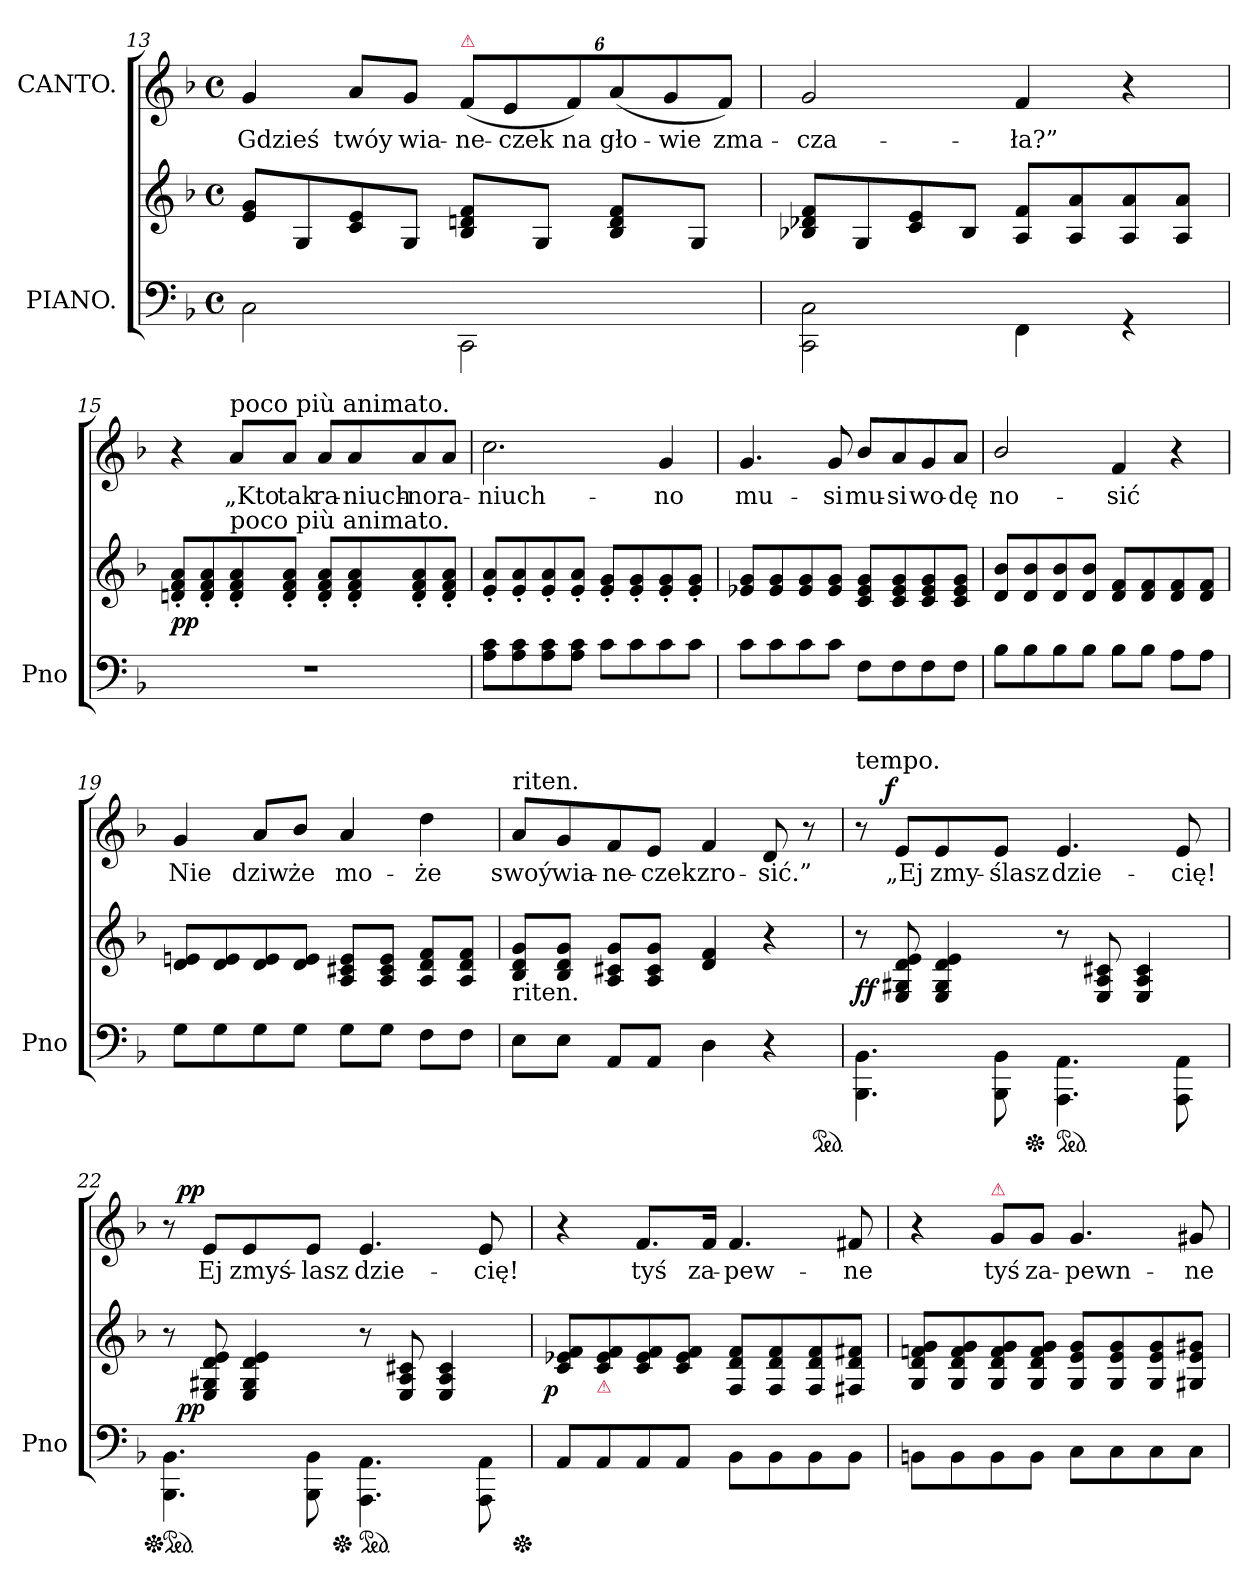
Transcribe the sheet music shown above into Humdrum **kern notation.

**kern	**kern	**dynam	**kern	**text	**dynam
*part2	*part2	*part2	*part1	*part1	*part1
*staff3	*staff2	*staff2/3	*staff1	*staff1	*staff1
*I"PIANO.	*	*	*I"CANTO.	*	*
*I'Pno	*	*	*	*	*
*clefF4	*clefG2	*	*clefG2	*	*
*k[b-]	*k[b-]	*	*k[b-]	*	*
*F:	*F:	*	*F:	*	*
*M2/2	*M2/2	*	*M2/2	*	*
*met(c)	*met(c)	*	*met(c)	*	*
=13	=13	=13	=13	=13	=13
2C\	8e 8gL	.	4g	Gdzieś	.
.	8G/	.	.	.	.
.	8c 8e	.	8a/L	twóy	.
.	8G/J	.	8g/J	wia-	.
!	!	!	!LO:TX:a:B:color=crimson:t=⚠	!	!
2CC\	8B- 8dn 8fL	.	(>12f/L	-ne-	.
.	.	.	12e/	-czek	.
.	8G/J	.	.	.	.
.	.	.	12f/)	na	.
.	8B- 8d 8fL	.	(>12a/	gło-	.
.	.	.	12g/	wie	.
.	8G/J	.	.	.	.
.	.	.	12f/J)	zma-	.
=14	=14	=14	=14	=14	=14
2CC\ 2C\	8B-X 8d-X 8fL	.	2g	-cza-	.
.	8G/	.	.	.	.
.	8c 8e	.	.	.	.
.	8B-J	.	.	.	.
4FF\	8A/ 8f/L	.	4f	-ła?”	.
.	8A/ 8a/	.	.	.	.
4rGG	8A/ 8a/	.	4r	.	.
.	8A/ 8a/J	.	.	.	.
=15	=15	=15	=15	=15	=15
1rF	8dn'/ 8f'/ 8a'/L	pp	4r	.	.
.	8d' 8f' 8a'	.	.	.	.
!	!	!	!LO:TX:a:t=poco più animato.	!	!
!	!LO:TX:a:t=poco più animato.	!	!	!	!
.	8d' 8f' 8a'	.	8a/L	„Kto	.
.	8d' 8f' 8a'J	.	8a/J	tak	.
.	8d'/ 8f'/ 8a'/L	.	8a/L	ra-	.
.	8d' 8f' 8a'	.	8a/	-niuch-	.
.	8d' 8f' 8a'	.	8a/	-no	.
.	8d' 8f' 8a'J	.	8a/J	ra-	.
=16	=16	=16	=16	=16	=16
8A 8cL	8e' 8a'L	.	2.cc\	-niuch-	.
8A 8c	8e' 8a'	.	.	.	.
8A 8c	8e' 8a'	.	.	.	.
8A 8cJ	8e' 8a'J	.	.	.	.
8cL	8e' 8g'L	.	.	.	.
8c	8e' 8g'	.	.	.	.
8c	8e' 8g'	.	4g/	-no	.
8cJ	8e' 8g'J	.	.	.	.
=17	=17	=17	=17	=17	=17
8cL	8e-X 8gL	.	4.g	mu-	.
8c	8e- 8g	.	.	.	.
8c	8e- 8g	.	.	.	.
8cJ	8e- 8gJ	.	8g	si	.
8FL	8c 8e- 8gL	.	8b-/L	mu-	.
8F	8c 8e- 8g	.	8a/	si	.
8F	8c 8e- 8g	.	8g/	wo-	.
8FJ	8c 8e- 8gJ	.	8a/J	dę	.
=18	=18	=18	=18	=18	=18
8B-L	8d 8b-L	.	2b-/	no-	.
8B-	8d 8b-	.	.	.	.
8B-	8d 8b-	.	.	.	.
8B-J	8d 8b-J	.	.	.	.
8B-L	8d 8fL	.	4f/	sić	.
8B-J	8d 8f	.	.	.	.
8AL	8d 8f	.	4r	.	.
8AJ	8d 8fJ	.	.	.	.
=19	=19	=19	=19	=19	=19
8GL	8d 8enL	.	4g	Nie	.
8G	8d 8e	.	.	.	.
8G	8d 8e	.	8a/L	dziw	.
8GJ	8d 8eJ	.	8b-/J	że	.
8GL	8A 8c#X 8eL	.	4a	mo-	.
8GJ	8A 8c# 8eJ	.	.	.	.
8FL	8A 8d 8fL	.	4dd	że	.
8FJ	8A 8d 8fJ	.	.	.	.
=20	=20	=20	=20	=20	=20
!	!	!	!LO:TX:a:t=riten.	!	!
!	!LO:TX:b:t=riten.	!	!	!	!
8E\L	8B-/ 8d/ 8g/L	.	8a/L	swoý	.
8EJ	8B- 8d 8gJ	.	8g/	wia-	.
8AA/L	8A/ 8c#X/ 8g/L	.	8f/	-ne-	.
8AAJ	8A 8c# 8gJ	.	8e/J	-czek	.
4D\	4d/ 4f/	.	4f	zro-	.
4r	4r	.	8d	-sić.”	.
.	.	.	8r	.	.
*ped	*	*	*	*	*
=21	=21	=21	=21	=21	=21
!	!	!	!LO:TX:a:t=tempo.	!	!
!	!LO:TX:a:t=tempo.	!	!	!	!
*	*^	*	*	*	*
4.BBB-\ 4.BB-\	8r	4..ryy	ff	8r	.	.
!	!	!	!	!	!	!LO:DY:a:rj
.	8E/ 8G#X/ 8d/ 8e/	.	.	8e/L	„Ej	f
.	4E/ 4G#/ 4d/ 4e/	.	.	8e/	zmy-	.
8BBB-\ 8BB-\	.	.	.	8e/J	-ślasz	.
*Xped	*	*	*	*	*	*
.	.	2ryy	.	.	.	.
*ped	*	*	*	*	*	*
4.AAA\ 4.AA\	8r	.	.	4.e	dzie-	.
.	8E/ 8A/ 8c#X/	.	.	.	.	.
.	4E/ 4A/ 4c#/	.	.	.	.	.
8AAA\ 8AA\	.	.	.	8e	-cię!	.
.	.	16ryy	.	.	.	.
=22	=22	=22	=22	=22	=22	=22
*Xped	*	*	*	*	*	*
*ped	*	*	*	*	*	*
4.BBB-\ 4.BB-\	8r	4..ryy	.	8r	.	.
!	!	!	!LO:DY:rj	!	!	!LO:DY:a:rj
.	8E/ 8G#X/ 8d/ 8e/	.	pp	8e/L	Ej	pp
.	4E/ 4G#/ 4d/ 4e/	.	.	8e/	zmyś-	.
8BBB-\ 8BB-\	.	.	.	8e/J	-lasz	.
*Xped	*	*	*	*	*	*
.	.	2ryy	.	.	.	.
*ped	*	*	*	*	*	*
4.AAA\ 4.AA\	8r	.	.	4.e	dzie-	.
.	8E/ 8A/ 8c#X/	.	.	.	.	.
.	4E/ 4A/ 4c#/	.	.	.	.	.
8AAA\ 8AA\	.	.	.	8e	-cię!	.
.	.	16ryy	.	.	.	.
*Xped	*	*	*	*	*	*
=23	=23	=23	=23	=23	=23	=23
!	!	!	!LO:DY:rj	!	!	!
*	*v	*v	*	*	*	*
8AA/L	8c 8e-X 8fL	p	4r	.	.
!	!LO:TX:b:color=crimson:t=⚠	!	!	!	!
8AA	8c 8e- 8f	.	.	.	.
8AA	8c 8e- 8f	.	8.f/L	tyś	.
8AAJ	8c 8e- 8fJ	.	.	.	.
.	.	.	16f/Jk	za-	.
8BB-\L	8F/ 8d/ 8f/L	.	4.f	-pew-	.
8BB-\	8F/ 8d/ 8f/	.	.	.	.
8BB-\	8F/ 8d/ 8f/	.	.	.	.
8BB-J	8F#X 8d 8f#XJ	.	8f#X	-ne	.
=24	=24	=24	=24	=24	=24
8BBn\L	8G/ 8d/ 8fn/ 8g/L	.	4r	.	.
8BB\	8G/ 8d/ 8f/ 8g/	.	.	.	.
!	!	!	!LO:TX:a:color=crimson:t=⚠	!	!
8BB\	8G/ 8d/ 8f/ 8g/	.	8g/L	tyś	.
8BB\J	8G/ 8d/ 8f/ 8g/J	.	8g/J	za-	.
8C\L	8G/ 8e/ 8g/L	.	4.g	-pewn-	.
8C\	8G/ 8e/ 8g/	.	.	.	.
8C\	8G/ 8e/ 8g/	.	.	.	.
8CJ	8G#X 8e 8g#XJ	.	8g#X	-ne	.
=	=	=	=	=	=
*-	*-	*-	*-	*-	*-
